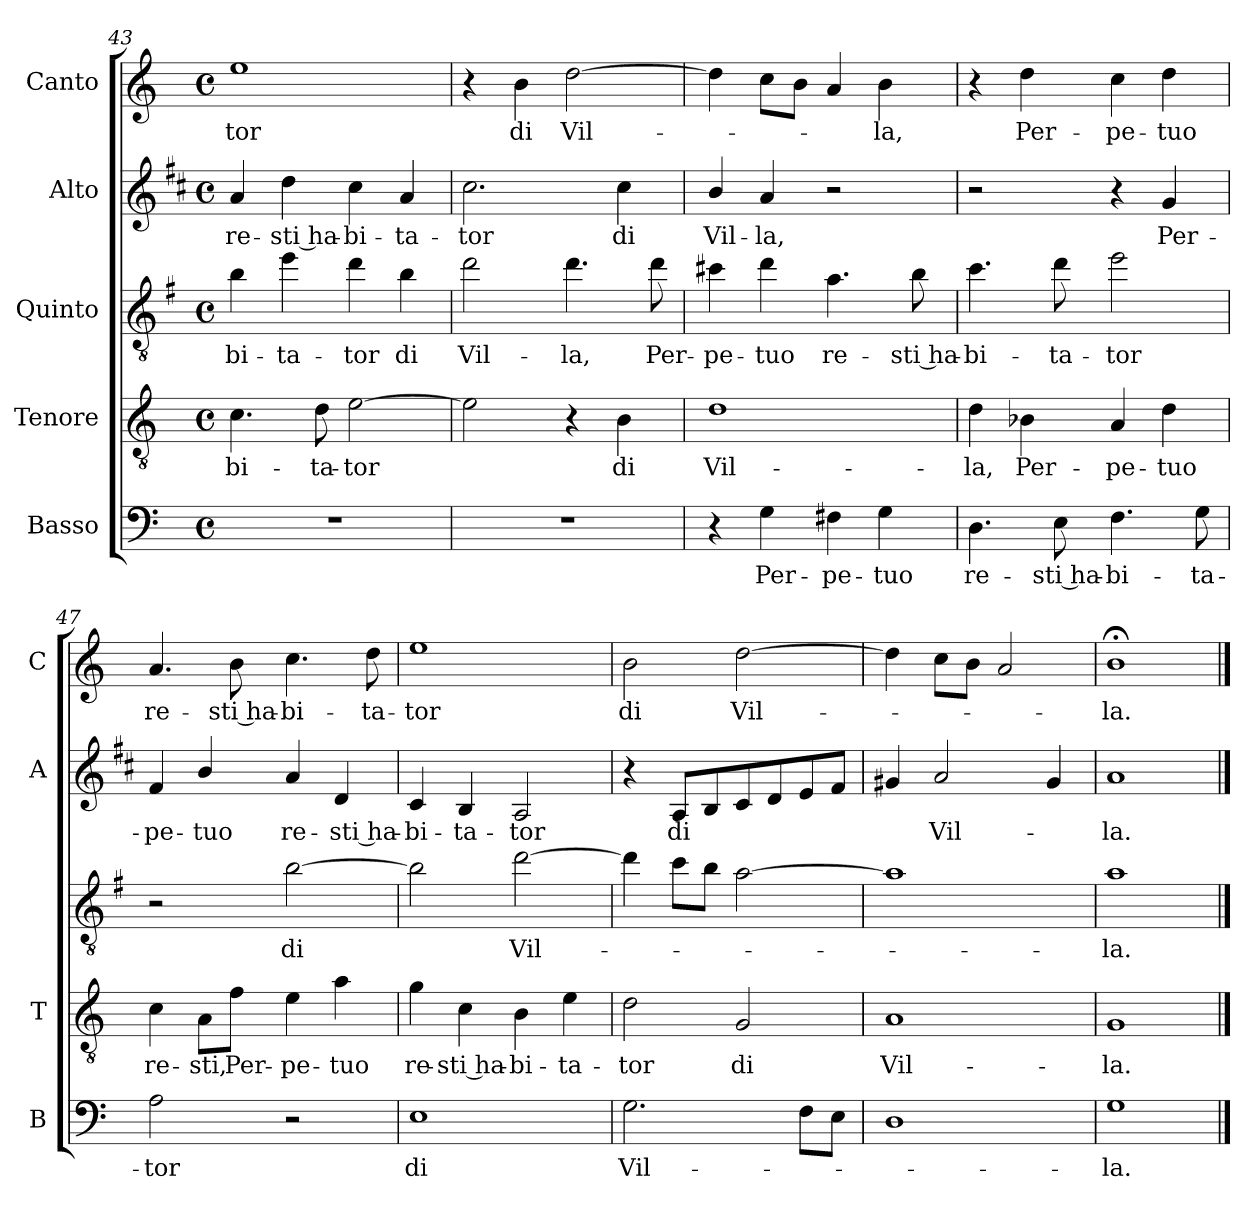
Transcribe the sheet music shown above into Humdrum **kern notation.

**kern	**text	**kern	**text	**kern	**text	**kern	**text	**kern	**text
*part5	*part5	*part4	*part4	*part3	*part3	*part2	*part2	*part1	*part1
*staff5	*staff5	*staff4	*staff4	*staff3	*staff3	*staff2	*staff2	*staff1	*staff1
*I"Basso	*	*I"Tenore	*	*I"Quinto	*	*I"Alto	*	*I"Canto	*
*I'B	*	*I'T	*	*	*	*I'A	*	*I'C	*
*clefF4	*	*clefGv2	*	*clefGv2	*	*clefG2	*	*clefG2	*
*	*	*	*	*ITrd4c7	*	*ITrd1c2	*	*	*
*k[]	*	*k[]	*	*k[]	*	*k[]	*	*k[]	*
*C:	*	*C:	*	*C:	*	*C:	*	*C:	*
*M4/4	*	*M4/4	*	*M4/4	*	*M4/4	*	*M4/4	*
*met(c)	*	*met(c)	*	*met(c)	*	*met(c)	*	*met(c)	*
=43	=43	=43	=43	=43	=43	=43	=43	=43	=43
!	!	!	!LO:LY:b	!	!LO:LY:b	!	!LO:LY:b	!	!LO:LY:b
1r	.	4.c\	-bi-	4e\	-bi-	4g/	re-	1ee	-tor
!	!	!	!	!	!LO:LY:b	!	!LO:LY:b	!	!
.	.	.	.	4a\	-ta-	4cc\	-sti ha-	.	.
!	!	!	!LO:LY:b	!	!	!	!	!	!
.	.	8d\	-ta-	.	.	.	.	.	.
!	!	!	!LO:LY:b	!	!LO:LY:b	!	!LO:LY:b	!	!
.	.	[2e\	-tor	4g\	-tor	4b\	-bi-	.	.
!	!	!	!	!	!LO:LY:b	!	!LO:LY:b	!	!
.	.	.	.	4e\	di	4g/	-ta-	.	.
=44	=44	=44	=44	=44	=44	=44	=44	=44	=44
!	!	!	!	!	!LO:LY:b	!	!LO:LY:b	!	!
1r	.	2e\]	.	2g\	Vil-	2.b\	-tor	4r	.
!	!	!	!	!	!	!	!	!	!LO:LY:b
.	.	.	.	.	.	.	.	4b\	di
!	!	!	!	!	!LO:LY:b	!	!	!	!LO:LY:b
.	.	4r	.	4.g\	-la,	.	.	[2dd\	Vil-
!	!	!	!LO:LY:b	!	!	!	!LO:LY:b	!	!
.	.	4B\	di	.	.	4b\	di	.	.
!	!	!	!	!	!LO:LY:b	!	!	!	!
.	.	.	.	8g\	Per-	.	.	.	.
!!LO:LB:g=z
=45	=45	=45	=45	=45	=45	=45	=45	=45	=45
!	!	!	!LO:LY:b	!	!LO:LY:b	!	!LO:LY:b	!	!
4r	.	1d	Vil-	4f#X\	-pe-	4a/	Vil-	4dd\]	.
!	!LO:LY:b	!	!	!	!LO:LY:b	!	!LO:LY:b	!	!
4G\	Per-	.	.	4g\	-tuo	4g/	-la,	8cc\L	.
.	.	.	.	.	.	.	.	8b\J	.
!	!LO:LY:b	!	!	!	!LO:LY:b	!	!	!	!
4F#X\	-pe-	.	.	4.d\	re-	2r	.	4a/	.
!	!LO:LY:b	!	!	!	!	!	!	!	!LO:LY:b
4G\	-tuo	.	.	.	.	.	.	4b\	-la,
!	!	!	!	!	!LO:LY:b	!	!	!	!
.	.	.	.	8e\	-sti ha-	.	.	.	.
=46	=46	=46	=46	=46	=46	=46	=46	=46	=46
!	!LO:LY:b	!	!LO:LY:b	!	!LO:LY:b	!	!	!	!
4.D\	re-	4d\	-la,	4.f\	-bi-	2r	.	4r	.
!	!	!	!LO:LY:b	!	!	!	!	!	!LO:LY:b
.	.	4B-X\	Per-	.	.	.	.	4dd\	Per-
!	!LO:LY:b	!	!	!	!LO:LY:b	!	!	!	!
8E\	-sti ha-	.	.	8g\	-ta-	.	.	.	.
!	!LO:LY:b	!	!LO:LY:b	!	!LO:LY:b	!	!	!	!LO:LY:b
4.F\	-bi-	4A/	-pe-	2a\	-tor	4r	.	4cc\	-pe-
!	!	!	!LO:LY:b	!	!	!	!LO:LY:b	!	!LO:LY:b
.	.	4d\	-tuo	.	.	4f/	Per-	4dd\	-tuo
!	!LO:LY:b	!	!	!	!	!	!	!	!
8G\	-ta-	.	.	.	.	.	.	.	.
=47	=47	=47	=47	=47	=47	=47	=47	=47	=47
!	!LO:LY:b	!	!LO:LY:b	!	!	!	!LO:LY:b	!	!LO:LY:b
2A\	-tor	4c\	re-	2r	.	4e/	-pe-	4.a/	re-
!	!	!	!LO:LY:b	!	!	!	!LO:LY:b	!	!
.	.	8A\L	-sti,	.	.	4a/	-tuo	.	.
!	!	!	!LO:LY:b	!	!	!	!	!	!LO:LY:b
.	.	8f\J	Per-	.	.	.	.	8b\	-sti ha-
!	!	!	!LO:LY:b	!	!LO:LY:b	!	!LO:LY:b	!	!LO:LY:b
2r	.	4e\	-pe-	[2e\	di	4g/	re-	4.cc\	-bi-
!	!	!	!LO:LY:b	!	!	!	!LO:LY:b	!	!
.	.	4a\	-tuo	.	.	4c/	-sti ha-	.	.
!	!	!	!	!	!	!	!	!	!LO:LY:b
.	.	.	.	.	.	.	.	8dd\	-ta-
=48	=48	=48	=48	=48	=48	=48	=48	=48	=48
!	!LO:LY:b	!	!LO:LY:b	!	!	!	!LO:LY:b	!	!LO:LY:b
1E	di	4g\	re-	2e\]	.	4B/	-bi-	1ee	-tor
!	!	!	!LO:LY:b	!	!	!	!LO:LY:b	!	!
.	.	4c\	-sti ha-	.	.	4A/	-ta-	.	.
!	!	!	!LO:LY:b	!	!LO:LY:b	!	!LO:LY:b	!	!
.	.	4B\	-bi-	[2g\	Vil-	2G/	-tor	.	.
!	!	!	!LO:LY:b	!	!	!	!	!	!
.	.	4e\	-ta-	.	.	.	.	.	.
=49	=49	=49	=49	=49	=49	=49	=49	=49	=49
!	!LO:LY:b	!	!LO:LY:b	!	!	!	!	!	!LO:LY:b
2.G\	Vil-	2d\	-tor	4g\]	.	4r	.	2b\	di
!	!	!	!	!	!	!	!LO:LY:b	!	!
.	.	.	.	8f\L	.	8G/L	di	.	.
.	.	.	.	8e\J	.	8A/	.	.	.
!	!	!	!LO:LY:b	!	!	!	!	!	!LO:LY:b
.	.	2G/	di	[2d\	.	8B/	.	[2dd\	Vil-
.	.	.	.	.	.	8c/	.	.	.
8F\L	.	.	.	.	.	8d/	.	.	.
8E\J	.	.	.	.	.	8e/J	.	.	.
=50	=50	=50	=50	=50	=50	=50	=50	=50	=50
!	!	!	!LO:LY:b	!	!	!	!	!	!
1D	.	1A	Vil-	1d]	.	4f#X/	.	4dd\]	.
!	!	!	!	!	!	!	!LO:LY:b	!	!
.	.	.	.	.	.	2g/	Vil-	8cc\L	.
.	.	.	.	.	.	.	.	8b\J	.
.	.	.	.	.	.	.	.	2a/	.
.	.	.	.	.	.	4f#/	.	.	.
=51	=51	=51	=51	=51	=51	=51	=51	=51	=51
!	!LO:LY:b	!	!LO:LY:b	!	!LO:LY:b	!	!LO:LY:b	!	!LO:LY:b
1G	-la.	1G	-la.	1d	-la.	1g	-la.	1b;<	-la.
==	==	==	==	==	==	==	==	==	==
*-	*-	*-	*-	*-	*-	*-	*-	*-	*-
